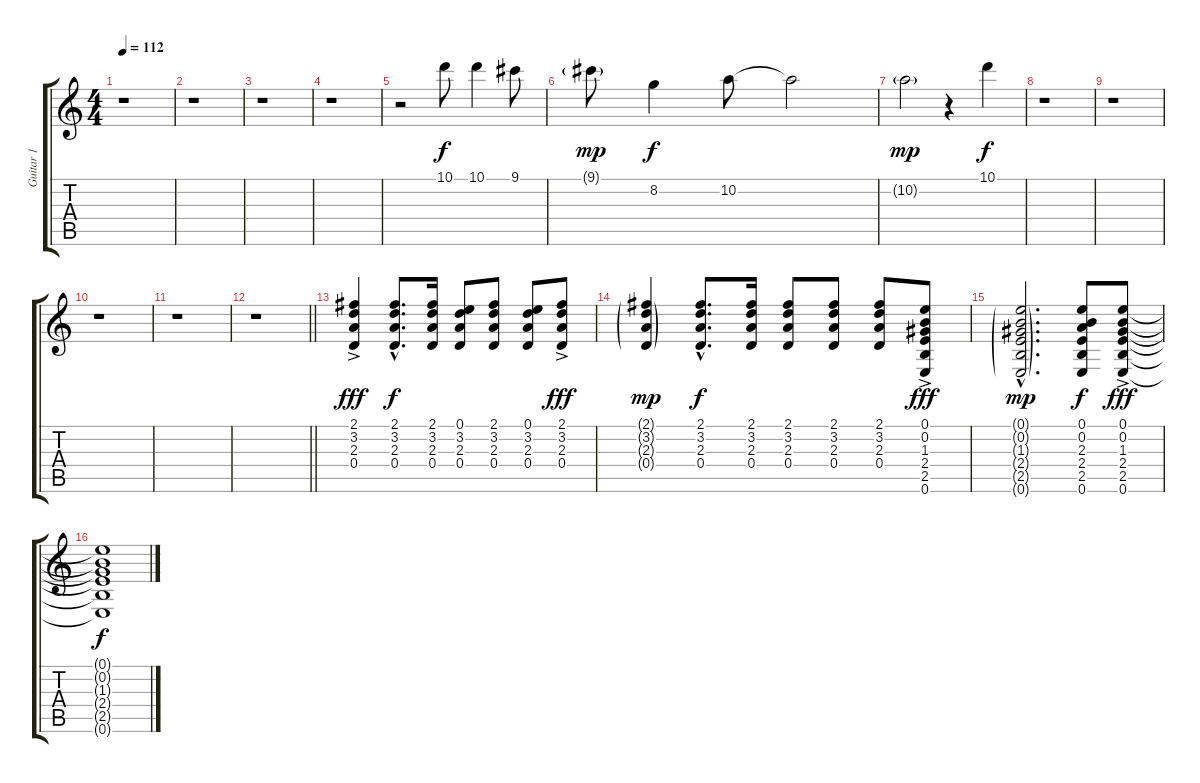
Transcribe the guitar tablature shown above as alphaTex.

\track ("Guitar 1" "Guitar 1") {instrument electricguitarclean}
\staff {score tabs}
\tuning (E4 B3 G3 D3 A2 E2) {hide}
\ts (4 4)
\tempo 112
\clef g2
\ks c
r.1{dy f} |
r.1 |
r.1 |
r.1 |
r.2 10.1.8 10.1.4 9.1.8 |
9.1{g}.8{dy mp} 8.2.4{dy f} 10.2.8 10.2{t}.2 |
10.2{g}.2{dy mp} r.4 10.1.4{dy f} |
r.1 |
r.1 |
r.1 |
r.1 |
\barLineRight lightlight
r.1 |
(2.1{ac} 3.2{ac} 2.3{ac} 0.4{ac}).4{dy fff} (2.1{hac} 3.2{hac} 2.3{hac} 0.4{hac}).8{d dy f} (2.1 3.2 2.3 0.4).16 (0.1 3.2 2.3 0.4).8 (2.1 3.2 2.3 0.4).8 (0.1 3.2 2.3 0.4).8 (2.1{ac} 3.2{ac} 2.3{ac} 0.4{ac}).8{dy fff} |
(2.1{g} 3.2{g} 2.3{g} 0.4{g}).4{dy mp} (2.1{hac} 3.2{hac} 2.3{hac} 0.4{hac}).8{d dy f} (2.1 3.2 2.3 0.4).16 (2.1 3.2 2.3 0.4).8 (2.1 3.2 2.3 0.4).8 (2.1 3.2 2.3 0.4).8 (0.1{ac} 0.2{ac} 1.3{ac} 2.4{ac} 2.5{ac} 0.6{ac}).8{dy fff} |
(0.1{g hac} 0.2{g hac} 1.3{g hac} 2.4{g hac} 2.5{g hac} 0.6{g hac}).2{d dy mp} (0.1 0.2 2.3 2.4 2.5 0.6).8{dy f} (0.1{ac} 0.2{ac} 1.3{ac} 2.4{ac} 2.5{ac} 0.6{ac}).8{dy fff} |
(0.1{t} 0.2{t} 1.3{t} 2.4{t} 2.5{t} 0.6{t}).1{dy f}
